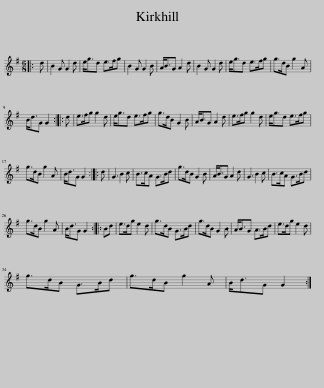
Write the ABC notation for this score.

X:1
L:1/8
M:6/8
I:linebreak $
K:G
V:1 treble
V:1
|: d | B2 G G2 d | e<gd e>fg | B2 G G2 B | A<BG A2 d | %5
 B2 G G2 d | e<gd e>fg | g>dB g2 A |$ B<dG G2 :: d | %10
 e>fg g2 d | e<gd e>fg | g>dB G2 B | A<BG A2 d | e>fg g2 d | %15
 e<gd e>fg |$ g>dB g2 A | B<dG G2 :: d | G3 B2 c | %20
 B>cA G>Bd | g>dB G2 B | A<BG A2 d | G3 B2 c | B>cA G>Bd |$ %25
 g>dB g2 A | B<dG G2 :: Bd | e>dg e2 d | g>dB G>Bd | %30
 g>dB G2 B | A<BG A>Bd | e>dg e2 d |$ g>dB G>Bd | g>dB g2 A | %35
 B<dG G2 :| %36
